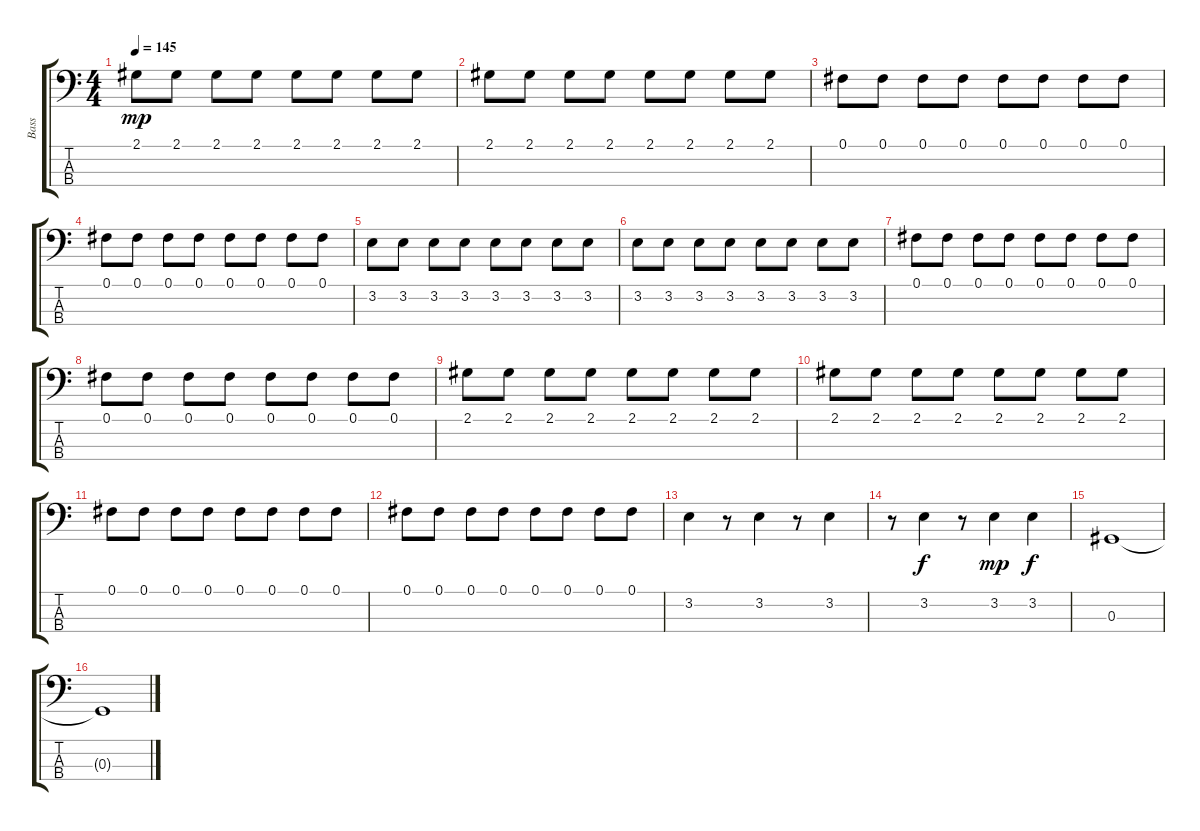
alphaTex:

\track ("Bass " "Bass ") {instrument electricbassfinger}
\staff {score tabs}
\tuning (Gb2 Db2 Ab1 Eb1) {hide}
\ts (4 4)
\tempo 145
\clef f4
\ks c
2.1.8{dy mp} 2.1.8 2.1.8 2.1.8 2.1.8 2.1.8 2.1.8 2.1.8 |
2.1.8 2.1.8 2.1.8 2.1.8 2.1.8 2.1.8 2.1.8 2.1.8 |
0.1.8 0.1.8 0.1.8 0.1.8 0.1.8 0.1.8 0.1.8 0.1.8 |
0.1.8 0.1.8 0.1.8 0.1.8 0.1.8 0.1.8 0.1.8 0.1.8 |
3.2.8 3.2.8 3.2.8 3.2.8 3.2.8 3.2.8 3.2.8 3.2.8 |
3.2.8 3.2.8 3.2.8 3.2.8 3.2.8 3.2.8 3.2.8 3.2.8 |
0.1.8 0.1.8 0.1.8 0.1.8 0.1.8 0.1.8 0.1.8 0.1.8 |
0.1.8 0.1.8 0.1.8 0.1.8 0.1.8 0.1.8 0.1.8 0.1.8 |
2.1.8 2.1.8 2.1.8 2.1.8 2.1.8 2.1.8 2.1.8 2.1.8 |
2.1.8 2.1.8 2.1.8 2.1.8 2.1.8 2.1.8 2.1.8 2.1.8 |
0.1.8 0.1.8 0.1.8 0.1.8 0.1.8 0.1.8 0.1.8 0.1.8 |
0.1.8 0.1.8 0.1.8 0.1.8 0.1.8 0.1.8 0.1.8 0.1.8 |
3.2.4 r.8 3.2.4 r.8 3.2.4 |
r.8 3.2.4{dy f} r.8 3.2.4{dy mp} 3.2.4{dy f} |
0.3.1 |
0.3{t}.1
